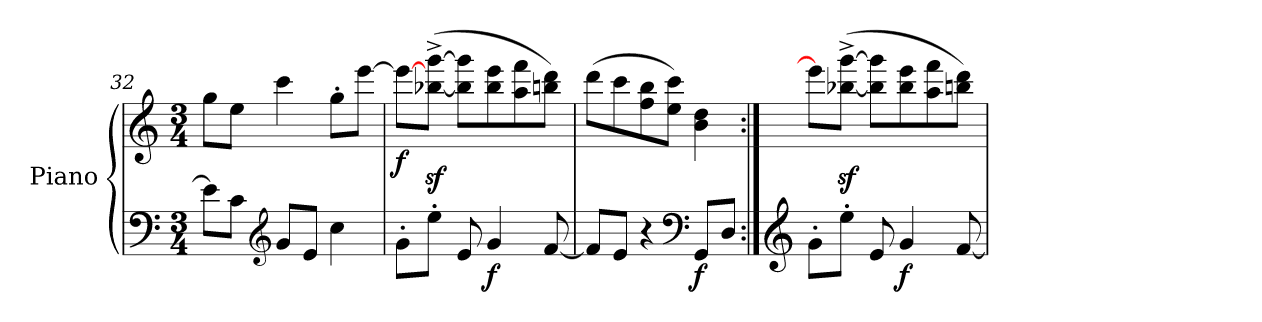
**kern	**kern	**dynam
*part1	*part1	*part1
*staff2	*staff1	*staff1/2
*I"Piano	*	*
*I'Pno.	*	*
*clefF4	*clefG2	*
*k[]	*k[]	*
*M3/4	*M3/4	*
=32	=32	=32
8e\L]	8gg\L	.
8c\J	8ee\J	.
*clefG2	*	*
8g/L	4ccc\	.
8e/J	.	.
4cc\	8gg'\L	.
.	[8eee\J	.
=33	=33	=33
!	!	!LO:DY:b
8g'\L	8eee\L_	f
8ee'\J	(>[8bb-X\z<^ [8ggg\z<^J	.
8e/	8bb-\] 8ggg\]L	.
!	!	!LO:DY:b=2
4g/	8bb-\ 8eee\	f
.	8aa\ 8fff\	.
[8f/	8bbn\ 8ddd\J)	.
=34	=34	=34
8f/L]	(>8ddd\L	.
8e/J	8ccc\	.
4r	8ff\ 8bb\	.
.	8ee\ 8ccc\J)	.
*clefF4	*	*
!	!	!LO:DY:b=2
8GG/L	4b\ 4dd\	f
8D/J	.	.
=35:|!	=35:|!	=35:|!
*clefG2	*	*
8g'\L	8eee\L]	.
8ee'\J	(>[8bb-X\z<^ [8ggg\z<^J	.
8e/	8bb-\] 8ggg\]L	.
!	!	!LO:DY:b=2
4g/	8bb-\ 8eee\	f
.	8aa\ 8fff\	.
[8f/	8bbn\ 8ddd\J)	.
=	=	=
*-	*-	*-
